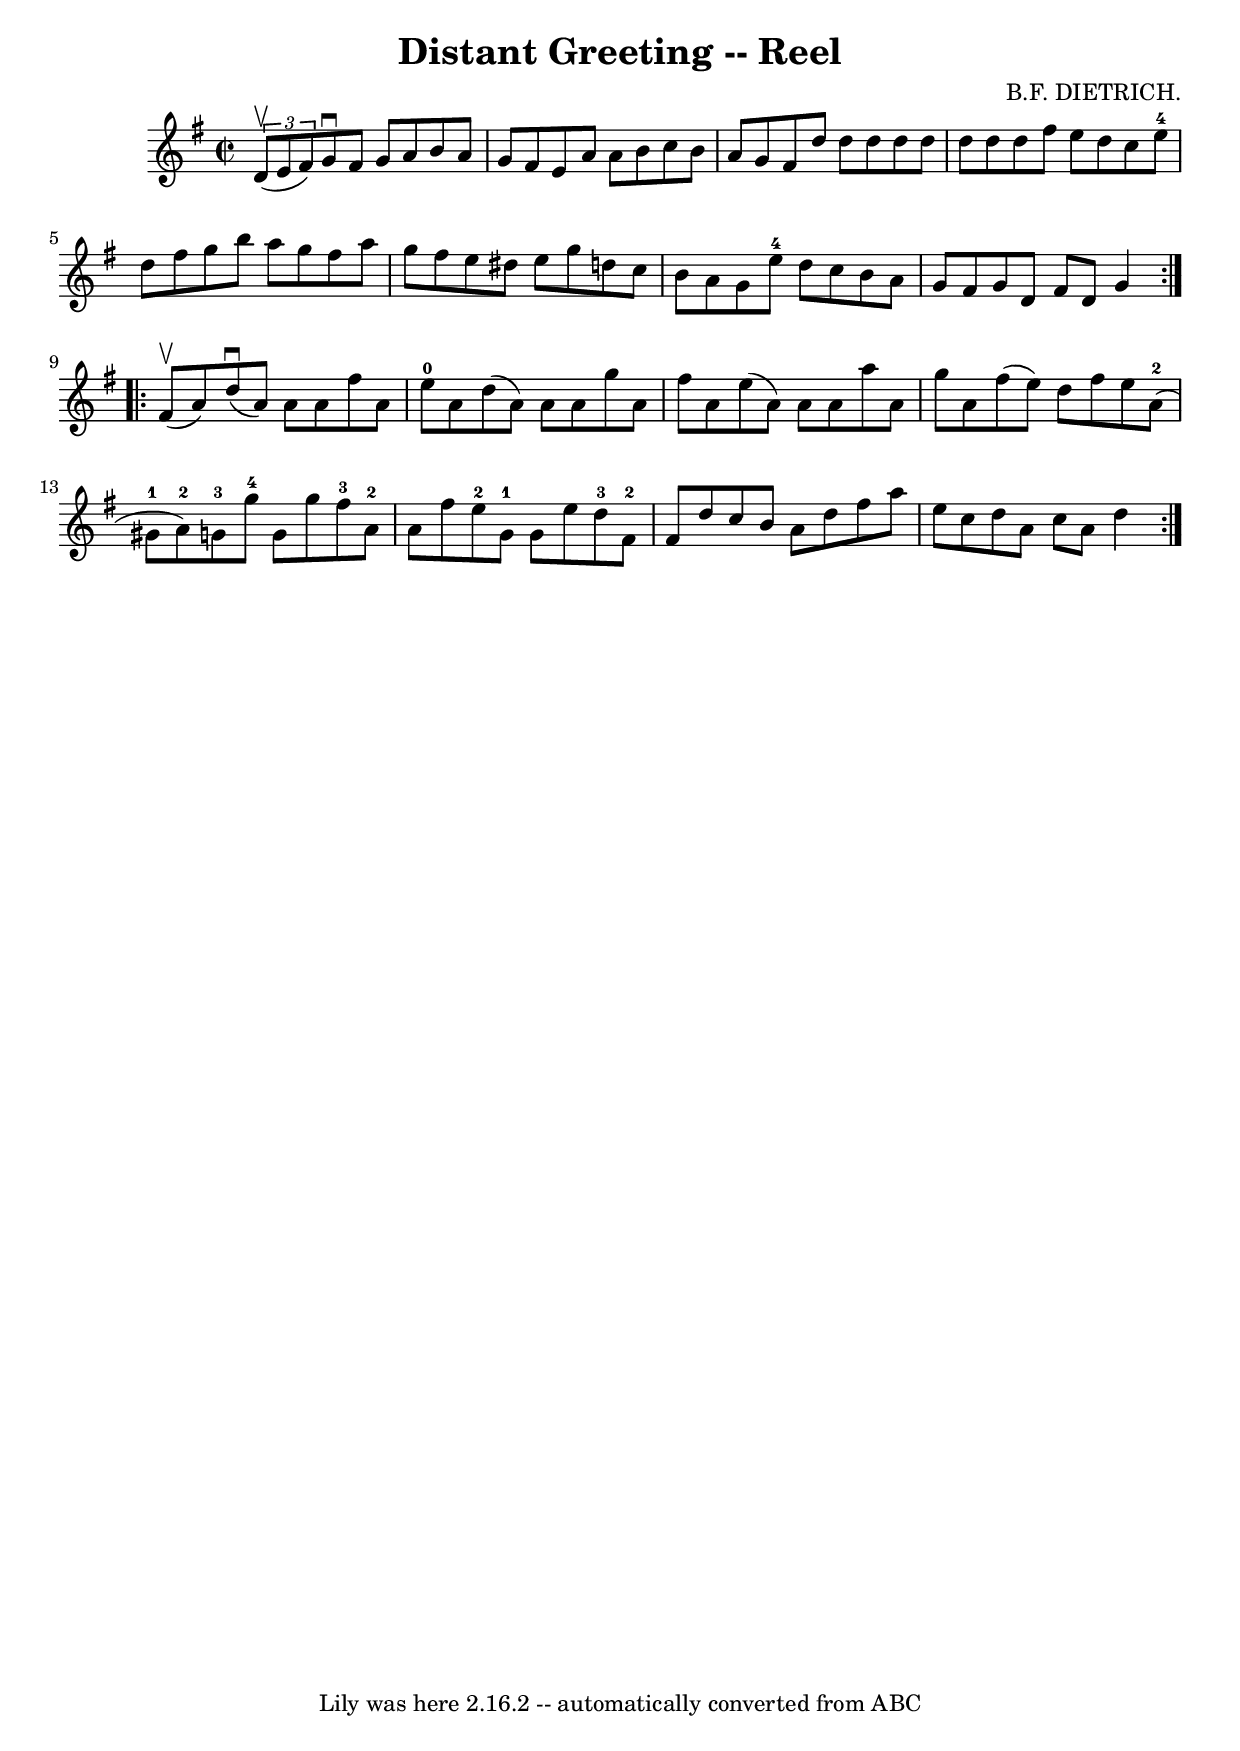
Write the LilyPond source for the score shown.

\version "2.16.2"
\include "Mammoth.ily"
\header {
	%% book = "Ryan's Mammoth Collection"
	composer = "B.F. DIETRICH."
	crossRefNumber = "1"
	footnotes = "\\\\368"
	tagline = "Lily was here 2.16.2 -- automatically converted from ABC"
	title = "Distant Greeting -- Reel"
}
voicedefault =  {


\repeat volta 2 {
\override Staff.TimeSignature #'style = #'C
 \time 2/2 
\key g \major   \times 2/3 { d'8^\upbow(e'8 fis'8) } 
|
 g'8^\downbow fis'8 g'8 a'8 b'8 a'8 g'8 fis'8  
  |
 e'8 a'8 a'8 b'8 c''8 b'8 a'8 g'8    |
  
 fis'8 d''8 d''8 d''8 d''8 d''8 d''8 d''8    |
   
d''8 fis''8 e''8 d''8 c''8 e''8-4 d''8 fis''8    
|
 g''8 b''8 a''8 g''8 fis''8 a''8 g''8 fis''8   
 |
 e''8 dis''8 e''8 g''8 d''!8 c''8 b'8 a'8    
|
 g'8 e''8-4 d''8 c''8 b'8 a'8 g'8 fis'8    
|
 g'8 d'8 fis'8 d'8 g'4    }     \repeat volta 2 { fis'8 
^\upbow(a'8) |
 d''8^\downbow(a'8) a'8 a'8    
fis''8 a'8 e''8-0 a'8    |
 d''8 (a'8) a'8 a'8    
g''8 a'8 fis''8 a'8    |
 e''8 (a'8) a'8 a'8    
a''8 a'8 g''8 a'8    |
 fis''8 (e''8) d''8 fis''8 
 e''8 a'8-2(gis'8-1 a'8-2)   |
 g'8-3   
g''8-4 g'8 g''8 fis''8-3 a'8-2 a'8 fis''8    |
 
 e''8-2 g'8-1 g'8 e''8 d''8-3 fis'8-2 fis'8    
d''8    |
 c''8 b'8 a'8 d''8 fis''8 a''8 e''8 c''8 
   |
 d''8 a'8 c''8 a'8 d''4    }   
}

\score{
    <<

	\context Staff="default"
	{
	    \voicedefault 
	}

    >>
	\layout {
	}
	\midi {}
}
